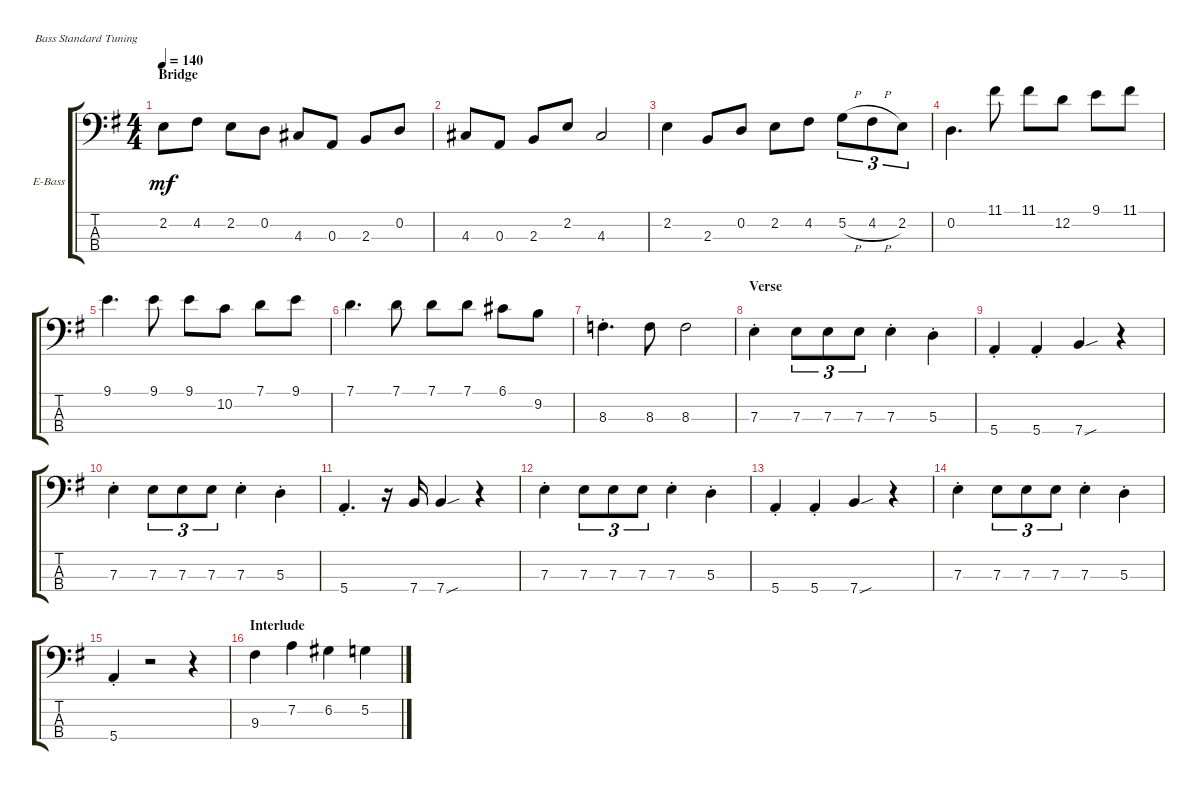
\defaultSystemsLayout 4
\bracketExtendMode groupsimilarinstruments
\firstSystemTrackNameOrientation horizontal
\otherSystemsTrackNameOrientation horizontal
\track ("Electric Bass" "E-Bass") {instrument electricbassfinger}
\staff {score tabs}
\tuning (G2 D2 A1 E1)
\ts (4 4)
\section ("" "Bridge")
\tempo 140
\clef f4
\ks g
2.2.8{dy mf} 4.2.8 2.2.8 0.2.8 4.3.8 0.3.8 2.3.8 0.2.8 |
4.3.8 0.3.8 2.3.8 2.2.8 4.3.2 |
2.2.4 2.3.8 0.2.8 2.2.8 4.2.8 5.2{h}.8{tu (3 2)} 4.2{h}.8{tu (3 2)} 2.2.8{tu (3 2)} |
0.2.4{d} 11.1.8 11.1.8 12.2.8 9.1.8 11.1.8 |
9.1.4{d} 9.1.8 9.1.8 10.2.8 7.1.8 9.1.8 |
7.1.4{d} 7.1.8 7.1.8 7.1.8 6.1.8 9.2.8 |
8.3{st}.4{d} 8.3.8 8.3.2 |
\section ("" "Verse")
7.3{st}.4 7.3.8{tu (3 2)} 7.3.8{tu (3 2)} 7.3.8{tu (3 2)} 7.3{st}.4 5.3{st}.4 |
5.4{st}.4 5.4{st}.4 7.4{sou}.4 r.4 |
7.3{st}.4 7.3.8{tu (3 2)} 7.3.8{tu (3 2)} 7.3.8{tu (3 2)} 7.3{st}.4 5.3{st}.4 |
5.4{st}.4{d} r.16 7.4.16 7.4{sou}.4 r.4 |
7.3{st}.4 7.3.8{tu (3 2)} 7.3.8{tu (3 2)} 7.3.8{tu (3 2)} 7.3{st}.4 5.3{st}.4 |
5.4{st}.4 5.4{st}.4 7.4{sou}.4 r.4 |
7.3{st}.4 7.3.8{tu (3 2)} 7.3.8{tu (3 2)} 7.3.8{tu (3 2)} 7.3{st}.4 5.3{st}.4 |
5.4{st}.4 r.2 r.4 |
\section ("" "Interlude")
9.3.4 7.2.4 6.2.4 5.2.4
